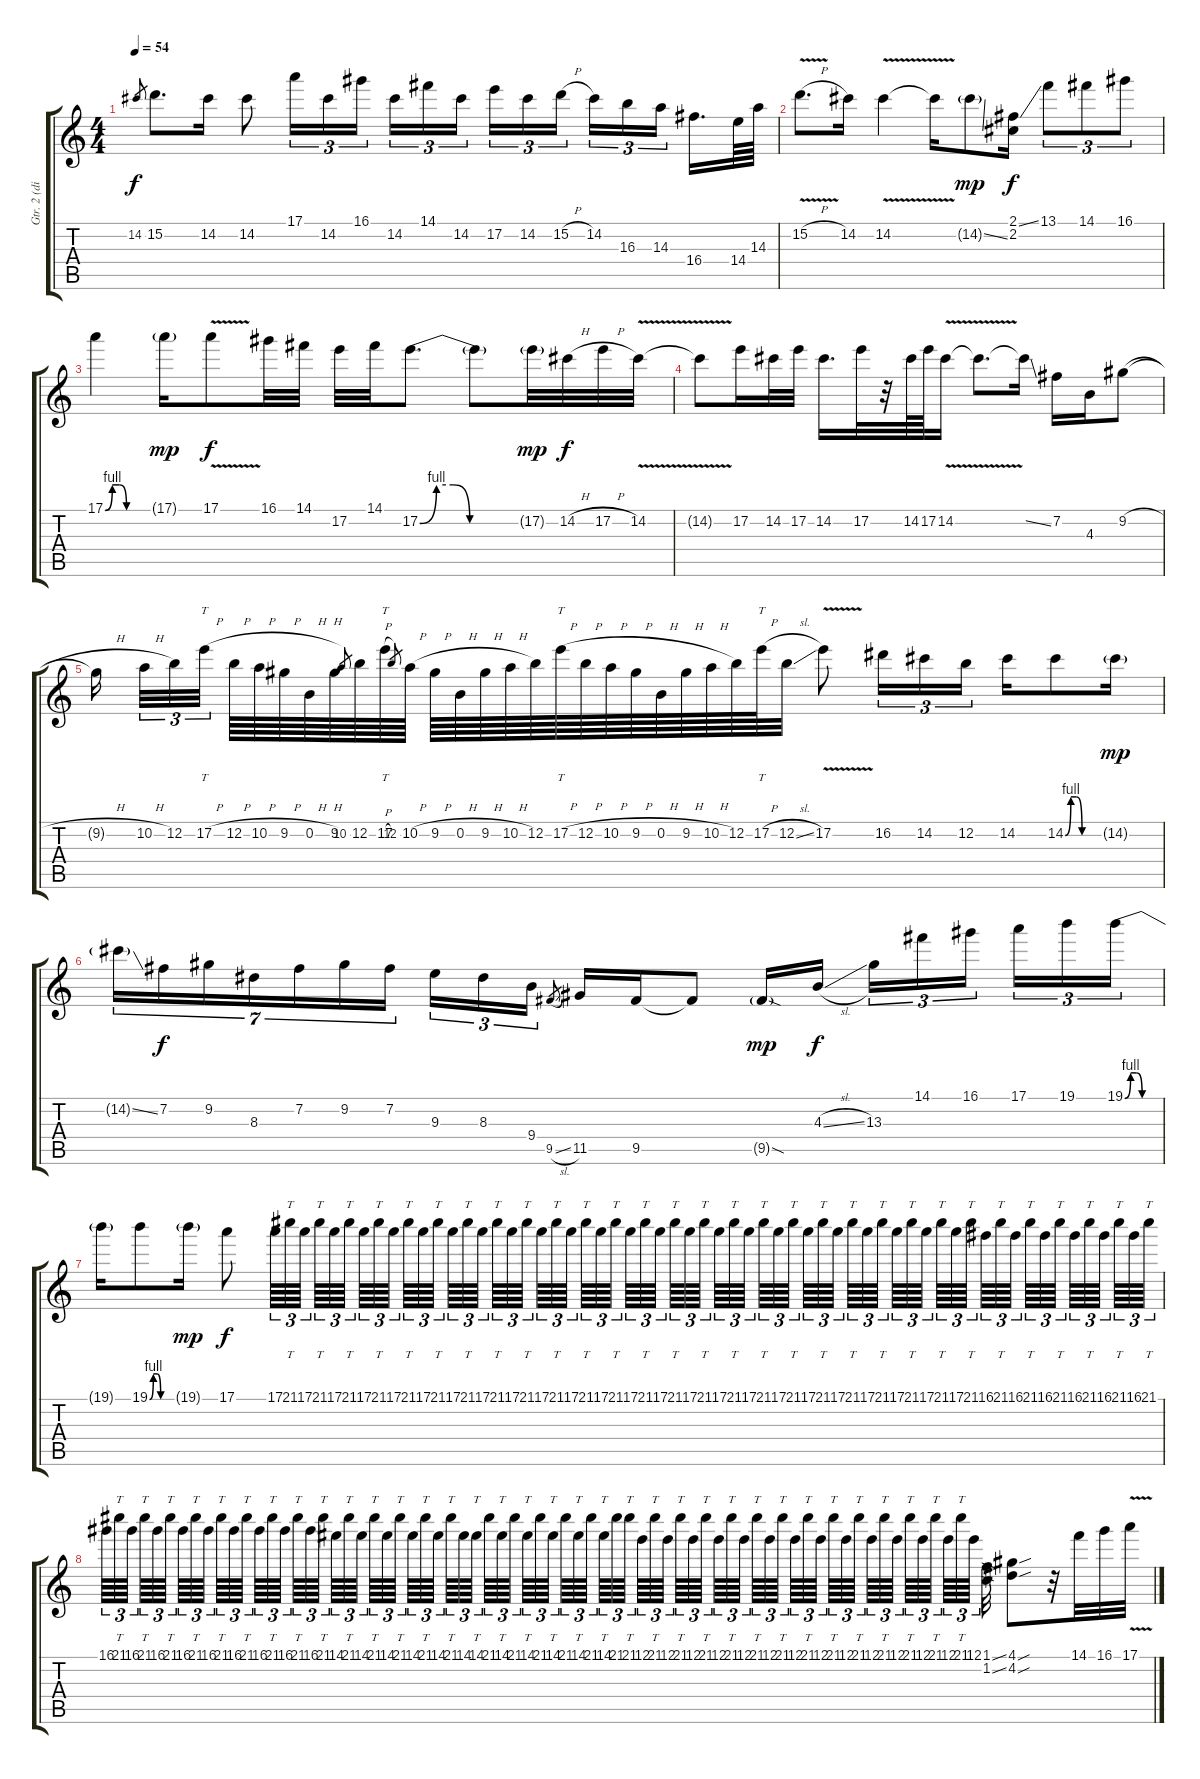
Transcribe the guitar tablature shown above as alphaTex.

\track ("Gtr. 2 (distr.)" "Gtr. 2 (di") {instrument distortionguitar}
\staff {score tabs}
\tuning (E4 B3 G3 D3 A2 E2) {hide}
\ts (4 4)
\tempo 54
\clef g2
\ks c
14.2.8{gr dy f} 15.2.8{d} 14.2.16 14.2.8 17.1.16{tu (3 2)} 14.2.16{tu (3 2)} 16.1.16{tu (3 2)} 14.2.16{tu (3 2)} 14.1.16{tu (3 2)} 14.2.16{tu (3 2) beam splitsecondary} 17.2.16{tu (3 2)} 14.2.16{tu (3 2)} 15.2{h}.16{tu (3 2)} 14.2.16{tu (3 2)} 16.3.16{tu (3 2)} 14.3.16{tu (3 2) beam splitsecondary} 16.4.16{d} 14.4.64 14.3.64 |
15.2{v h}.8{d} 14.2.16 14.2{v}.4 14.2{t}.16 14.2{ss g}.8{dy mp} (2.1{ss} 2.2).16{dy f} 13.1.8{tu (3 2)} 14.1.8{tu (3 2)} 16.1.8{tu (3 2)} |
17.1{be (custom 0 0 10 4 20 4 30 0 60 0)}.4 17.1{g}.16{dy mp} 17.1{v}.8{dy f} 16.1.32 14.1.32 17.2.32 14.1.32 17.2{be (custom 0 0 10 4 20 4 30 0 60 0)}.8{d} 17.2{t}.8 17.2{g}.32{dy mp} 14.2{h}.32{dy f} 17.2{h}.32 14.2{v}.32 |
14.2{t}.8 17.2.16 14.2.32 17.2.32 14.2.16{d} 17.2.32 r.32 14.2.64 17.2.64 14.2{v}.16 14.2{t}.8{d} 14.2{ss t}.16 7.2.16 4.3.16 9.2{h}.8 |
9.2{h t}.16{beam splitsecondary} 10.2{h}.32{tu (3 2)} 12.2.32{tu (3 2)} 17.2{h}.32{tt tu (3 2) beam splitsecondary} 12.2{h}.64 10.2{h}.64 9.2{h}.64 0.2{h}.64 9.2{h}.64 10.2.8{gr} 12.2.64 17.2{h}.64{tt} 12.2.8{gr} 10.2{h}.64 9.2{h}.64 0.2{h}.64 9.2{h}.64 10.2{h}.64 12.2.64 17.2{h}.64{tt} 12.2{h}.64 10.2{h}.64 9.2{h}.64 0.2{h}.64 9.2{h}.64 10.2{h}.64 12.2.64 17.2{h}.64{tt} 12.2{sl}.32 17.2{v}.8 16.2.16{tu (3 2)} 14.2.16{tu (3 2)} 12.2.16{tu (3 2)} 14.2.16 14.2{be (custom 0 0 10 4 20 4 30 0 60 0)}.8 14.2{g}.16{dy mp} |
14.2{ss g}.16{tu (7 4)} 7.2.16{tu (7 4) dy f} 9.2.16{tu (7 4)} 8.3.16{tu (7 4)} 7.2.16{tu (7 4)} 9.2.16{tu (7 4)} 7.2.16{tu (7 4)} 9.3.16{tu (3 2)} 8.3.16{tu (3 2)} 9.4.16{tu (3 2)} 9.5{sl}.8{gr beam splitsecondary} 11.5.16 9.5.16 9.5{t}.8 9.5{sod g}.16{dy mp} 4.3{sl}.16{dy f} 13.3.16{tu (3 2)} 14.1.16{tu (3 2)} 16.1.16{tu (3 2) beam splitsecondary} 17.1.16{tu (3 2)} 19.1.16{tu (3 2)} 19.1{be (custom 0 0 10 4 20 4 30 0 60 0)}.16{tu (3 2)} |
19.1{t}.16 19.1{be (custom 0 0 10 4 20 4 30 0 60 0)}.8 19.1{g}.16{dy mp} 17.1.8{dy f} 17.1.64{tu (3 2)} 21.1.64{tt tu (3 2)} 17.1.64{tu (3 2) beam splitsecondary} 21.1.64{tt tu (3 2)} 17.1.64{tu (3 2)} 21.1.64{tt tu (3 2) beam splitsecondary} 17.1.64{tu (3 2)} 21.1.64{tt tu (3 2)} 17.1.64{tu (3 2) beam splitsecondary} 21.1.64{tt tu (3 2)} 17.1.64{tu (3 2)} 21.1.64{tt tu (3 2)} 17.1.64{tu (3 2)} 21.1.64{tt tu (3 2)} 17.1.64{tu (3 2) beam splitsecondary} 21.1.64{tt tu (3 2)} 17.1.64{tu (3 2)} 21.1.64{tt tu (3 2) beam splitsecondary} 17.1.64{tu (3 2)} 21.1.64{tt tu (3 2)} 17.1.64{tu (3 2) beam splitsecondary} 21.1.64{tt tu (3 2)} 17.1.64{tu (3 2)} 21.1.64{tt tu (3 2) beam splitsecondary} 17.1.64{tu (3 2)} 21.1.64{tt tu (3 2)} 17.1.64{tu (3 2) beam splitsecondary} 21.1.64{tt tu (3 2)} 17.1.64{tu (3 2)} 21.1.64{tt tu (3 2) beam splitsecondary} 17.1.64{tu (3 2)} 21.1.64{tt tu (3 2)} 17.1.64{tu (3 2) beam splitsecondary} 21.1.64{tt tu (3 2)} 17.1.64{tu (3 2)} 21.1.64{tt tu (3 2)} 17.1.64{tu (3 2)} 21.1.64{tt tu (3 2)} 17.1.64{tu (3 2) beam splitsecondary} 21.1.64{tt tu (3 2)} 17.1.64{tu (3 2)} 21.1.64{tt tu (3 2) beam splitsecondary} 17.1.64{tu (3 2)} 21.1.64{tt tu (3 2)} 17.1.64{tu (3 2) beam splitsecondary} 21.1.64{tt tu (3 2)} 17.1.64{tu (3 2)} 21.1.64{tt tu (3 2) beam splitsecondary} 16.1.64{tu (3 2)} 21.1.64{tt tu (3 2)} 16.1.64{tu (3 2) beam splitsecondary} 21.1.64{tt tu (3 2)} 16.1.64{tu (3 2)} 21.1.64{tt tu (3 2) beam splitsecondary} 16.1.64{tu (3 2)} 21.1.64{tt tu (3 2)} 16.1.64{tu (3 2) beam splitsecondary} 21.1.64{tt tu (3 2)} 16.1.64{tu (3 2)} 21.1.64{tt tu (3 2)} |
16.1.64{tu (3 2)} 21.1.64{tt tu (3 2)} 16.1.64{tu (3 2) beam splitsecondary} 21.1.64{tt tu (3 2)} 16.1.64{tu (3 2)} 21.1.64{tt tu (3 2) beam splitsecondary} 16.1.64{tu (3 2)} 21.1.64{tt tu (3 2)} 16.1.64{tu (3 2) beam splitsecondary} 21.1.64{tt tu (3 2)} 16.1.64{tu (3 2)} 21.1.64{tt tu (3 2) beam splitsecondary} 16.1.64{tu (3 2)} 21.1.64{tt tu (3 2)} 16.1.64{tu (3 2) beam splitsecondary} 21.1.64{tt tu (3 2)} 16.1.64{tu (3 2)} 21.1.64{tt tu (3 2) beam splitsecondary} 14.1.64{tu (3 2)} 21.1.64{tt tu (3 2)} 14.1.64{tu (3 2) beam splitsecondary} 21.1.64{tt tu (3 2)} 14.1.64{tu (3 2)} 21.1.64{tt tu (3 2)} 14.1.64{tu (3 2)} 21.1.64{tt tu (3 2)} 14.1.64{tu (3 2) beam splitsecondary} 21.1.64{tt tu (3 2)} 14.1.64{tu (3 2)} 14.1.64{tt tu (3 2) beam splitsecondary} 21.1.64{tu (3 2)} 14.1.64{tt tu (3 2)} 21.1.64{tu (3 2) beam splitsecondary} 14.1.64{tt tu (3 2)} 21.1.64{tu (3 2)} 14.1.64{tt tu (3 2) beam splitsecondary} 21.1.64{tu (3 2)} 14.1.64{tt tu (3 2)} 21.1.64{tu (3 2) beam splitsecondary} 14.1.64{tt tu (3 2)} 21.1.64{tu (3 2)} 21.1.64{tt tu (3 2) beam splitsecondary} 12.1.64{tu (3 2)} 21.1.64{tt tu (3 2)} 12.1.64{tu (3 2) beam splitsecondary} 21.1.64{tt tu (3 2)} 12.1.64{tu (3 2)} 21.1.64{tt tu (3 2)} 12.1.64{tu (3 2)} 21.1.64{tt tu (3 2)} 12.1.64{tu (3 2) beam splitsecondary} 21.1.64{tt tu (3 2)} 12.1.64{tu (3 2)} 21.1.64{tt tu (3 2) beam splitsecondary} 12.1.64{tu (3 2)} 21.1.64{tt tu (3 2)} 12.1.64{tu (3 2) beam splitsecondary} 21.1.64{tt tu (3 2)} 12.1.64{tu (3 2)} 21.1.64{tt tu (3 2) beam splitsecondary} 12.1.64{tu (3 2)} 21.1.64{tt tu (3 2)} 12.1.64{tu (3 2) beam splitsecondary} 21.1.64{tt tu (3 2)} 12.1.64{tu (3 2)} 21.1.64{tt tu (3 2) beam splitsecondary} 12.1.64{tu (3 2)} 21.1.64{tt tu (3 2)} 12.1.64{tu (3 2) beam splitsecondary} (1.1{ss} 1.2{ss}).32 (4.1{sou} 4.2{sou}).8 r.32 14.1.32 16.1.32 17.1{v}.32
